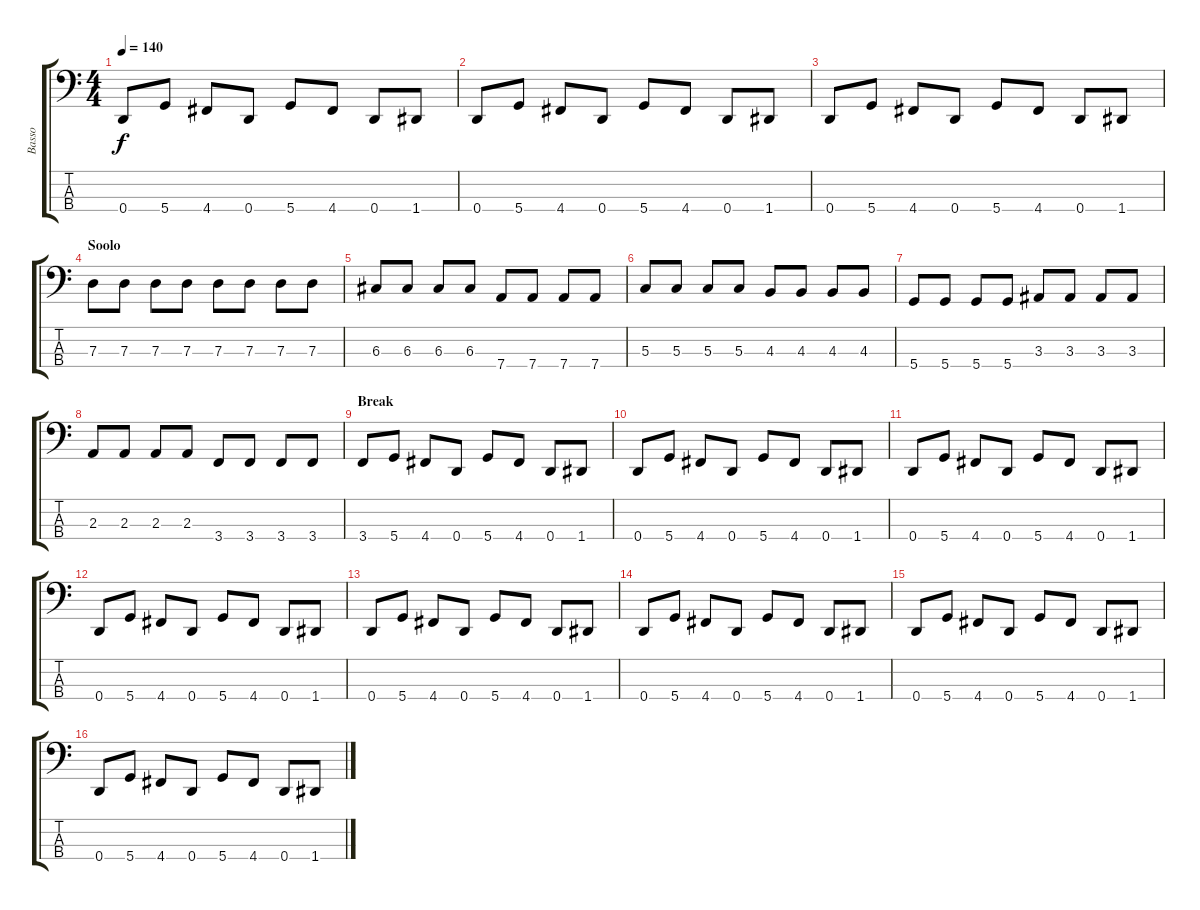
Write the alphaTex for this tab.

\track ("Basso" "Basso") {instrument electricbassfinger}
\staff {score tabs}
\tuning (F2 C2 G1 D1) {hide}
\ts (4 4)
\tempo 140
\clef f4
\ks c
0.4.8{dy f} 5.4.8 4.4.8 0.4.8 5.4.8 4.4.8 0.4.8 1.4.8 |
0.4.8 5.4.8 4.4.8 0.4.8 5.4.8 4.4.8 0.4.8 1.4.8 |
0.4.8 5.4.8 4.4.8 0.4.8 5.4.8 4.4.8 0.4.8 1.4.8 |
\section ("" "Soolo")
7.3.8 7.3.8 7.3.8 7.3.8 7.3.8 7.3.8 7.3.8 7.3.8 |
6.3.8 6.3.8 6.3.8 6.3.8 7.4.8 7.4.8 7.4.8 7.4.8 |
5.3.8 5.3.8 5.3.8 5.3.8 4.3.8 4.3.8 4.3.8 4.3.8 |
5.4.8 5.4.8 5.4.8 5.4.8 3.3.8 3.3.8 3.3.8 3.3.8 |
2.3.8 2.3.8 2.3.8 2.3.8 3.4.8 3.4.8 3.4.8 3.4.8 |
\section ("" "Break")
3.4.8 5.4.8 4.4.8 0.4.8 5.4.8 4.4.8 0.4.8 1.4.8 |
0.4.8 5.4.8 4.4.8 0.4.8 5.4.8 4.4.8 0.4.8 1.4.8 |
0.4.8 5.4.8 4.4.8 0.4.8 5.4.8 4.4.8 0.4.8 1.4.8 |
0.4.8 5.4.8 4.4.8 0.4.8 5.4.8 4.4.8 0.4.8 1.4.8 |
0.4.8 5.4.8 4.4.8 0.4.8 5.4.8 4.4.8 0.4.8 1.4.8 |
0.4.8 5.4.8 4.4.8 0.4.8 5.4.8 4.4.8 0.4.8 1.4.8 |
0.4.8 5.4.8 4.4.8 0.4.8 5.4.8 4.4.8 0.4.8 1.4.8 |
0.4.8 5.4.8 4.4.8 0.4.8 5.4.8 4.4.8 0.4.8 1.4.8
